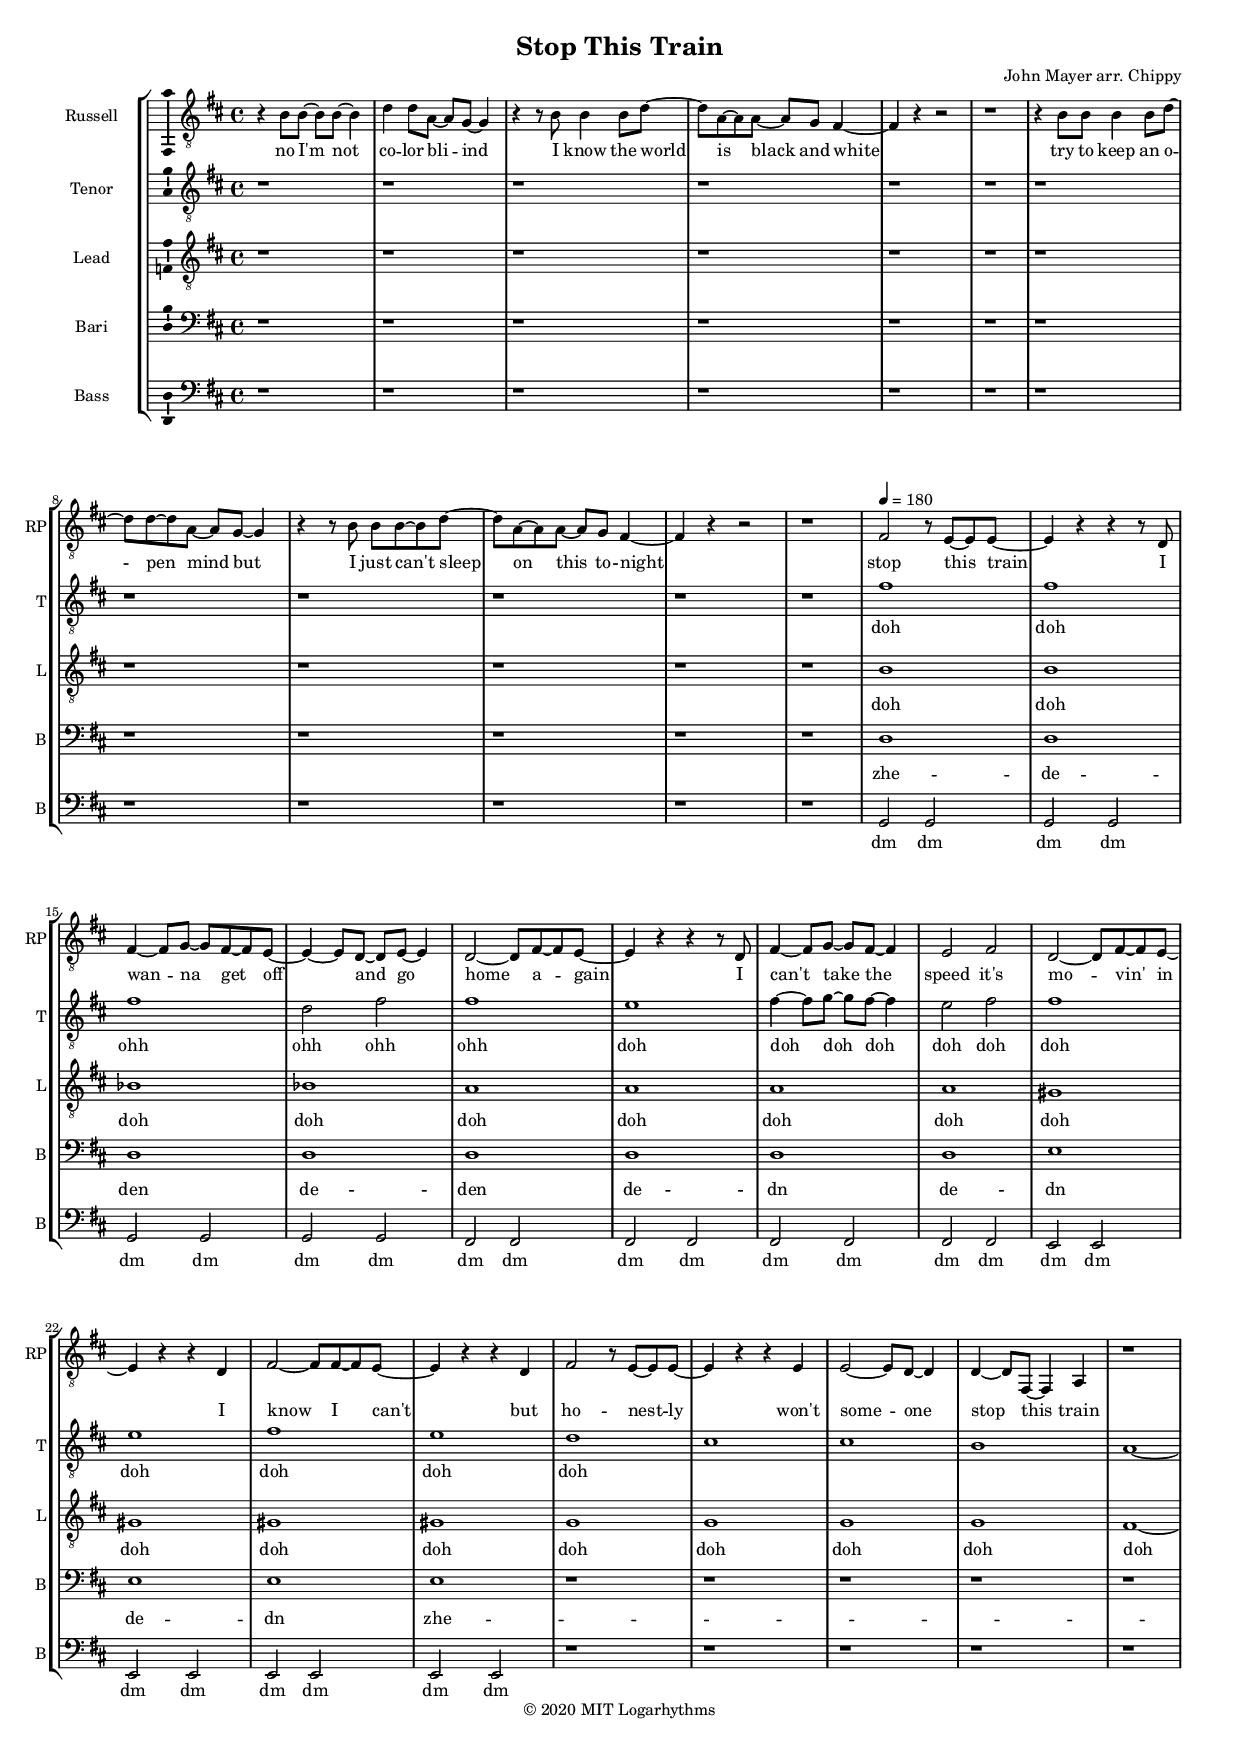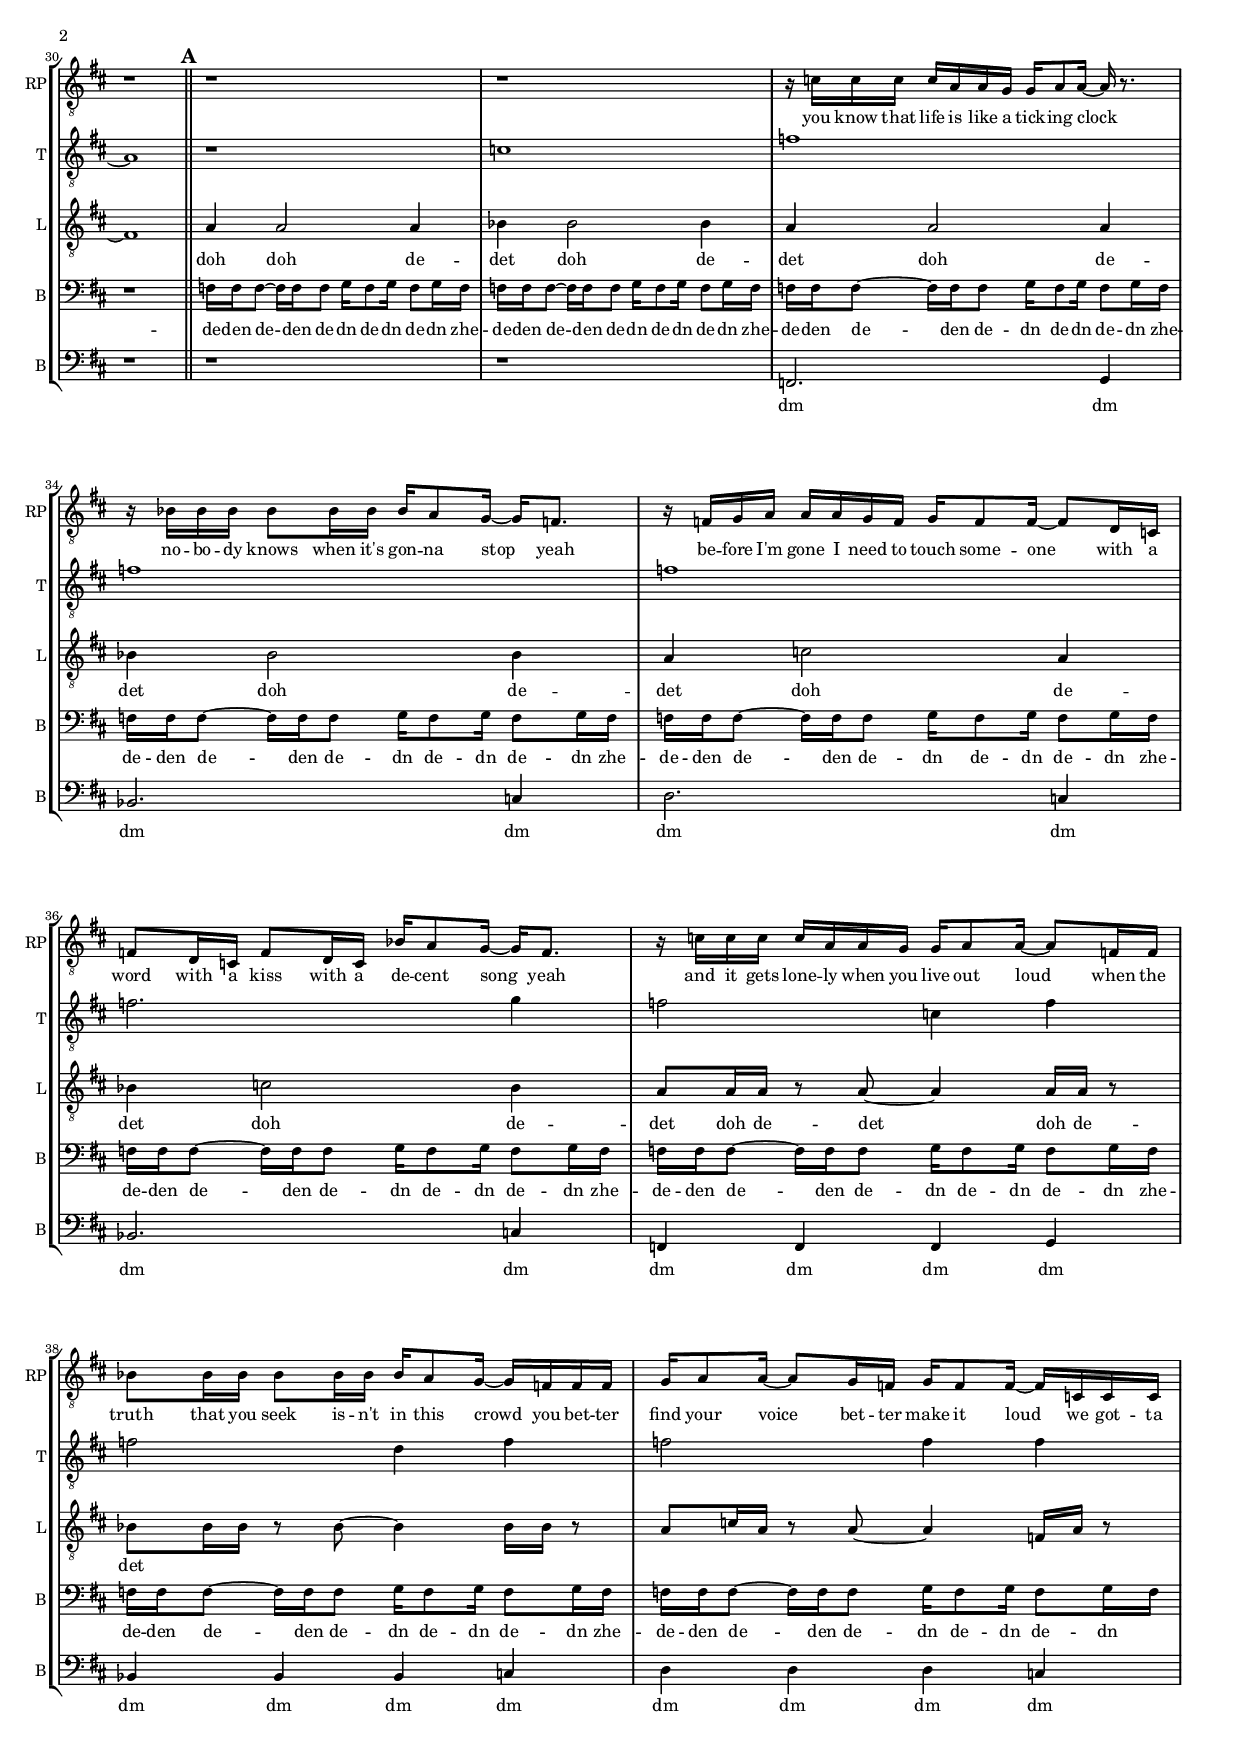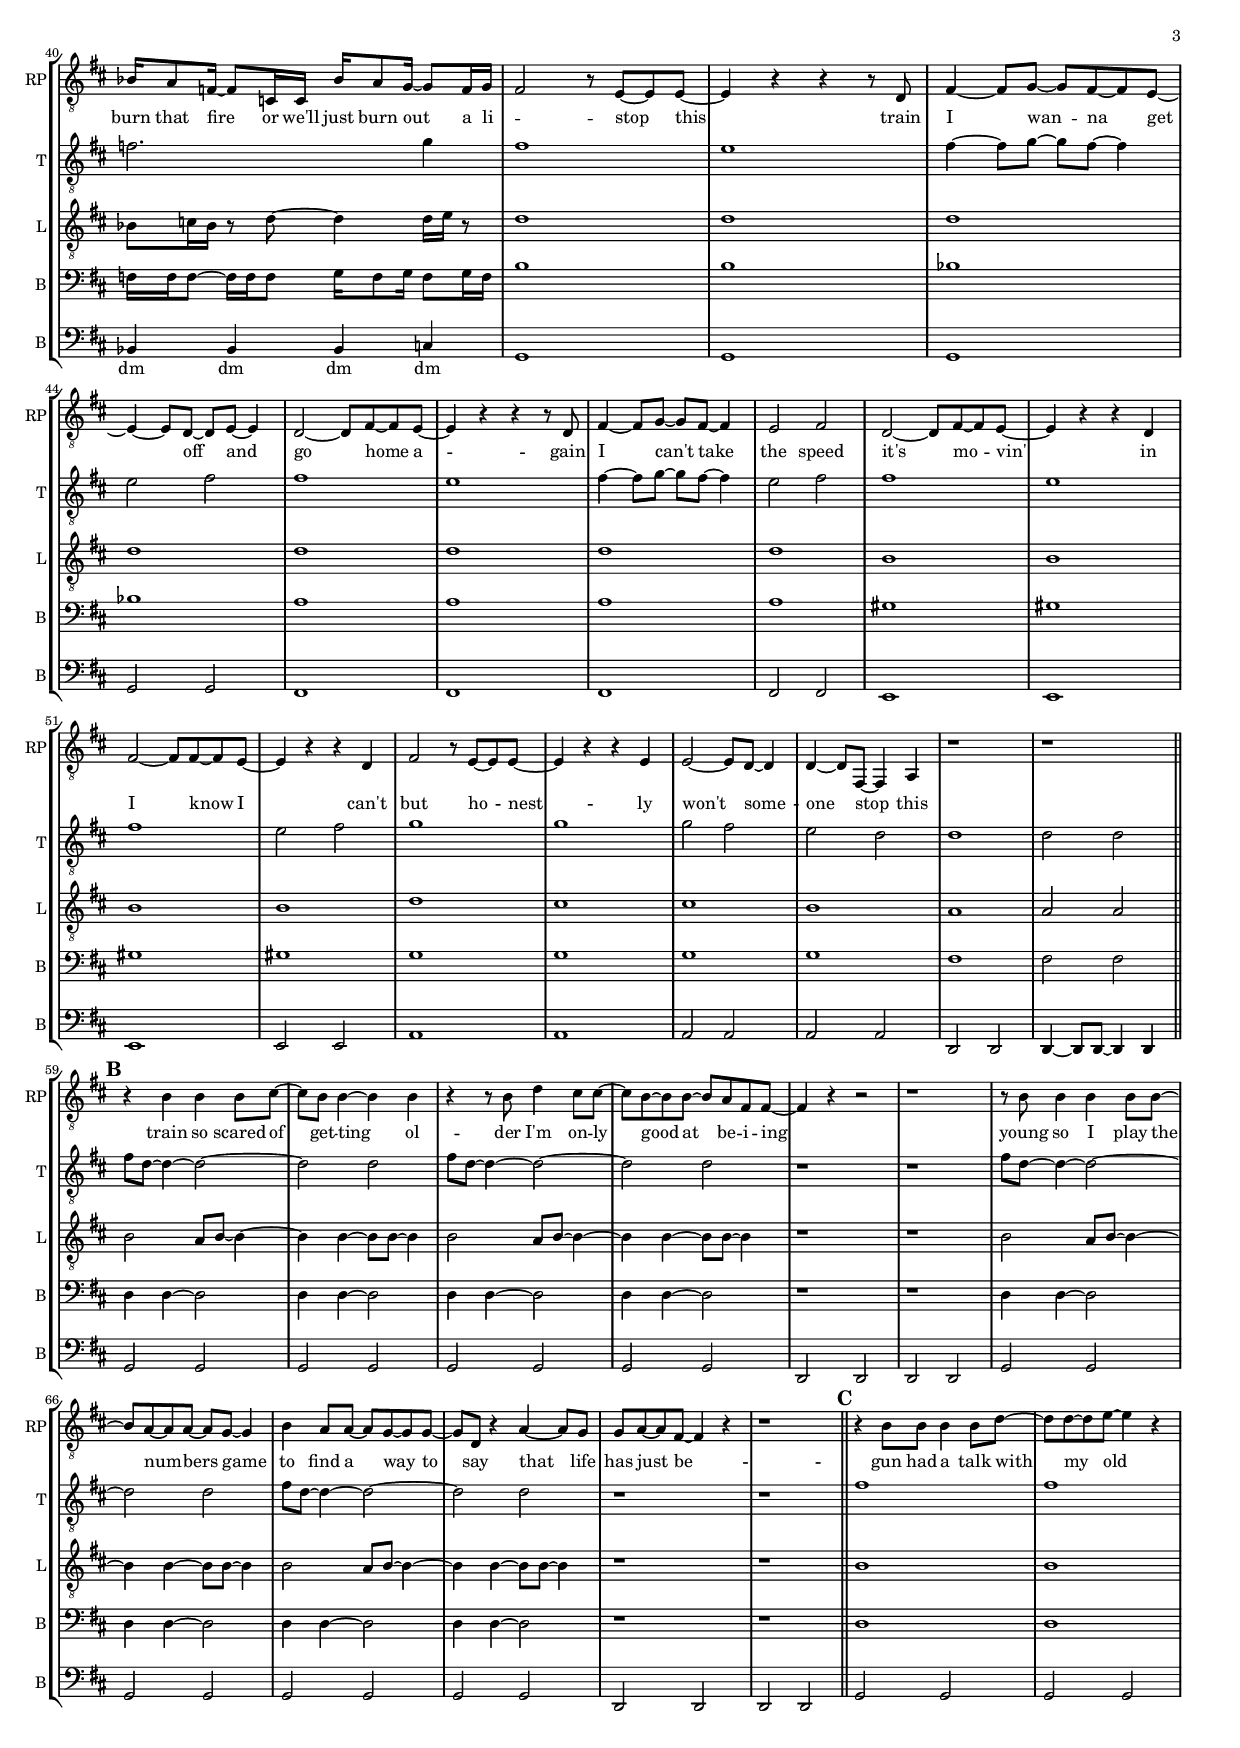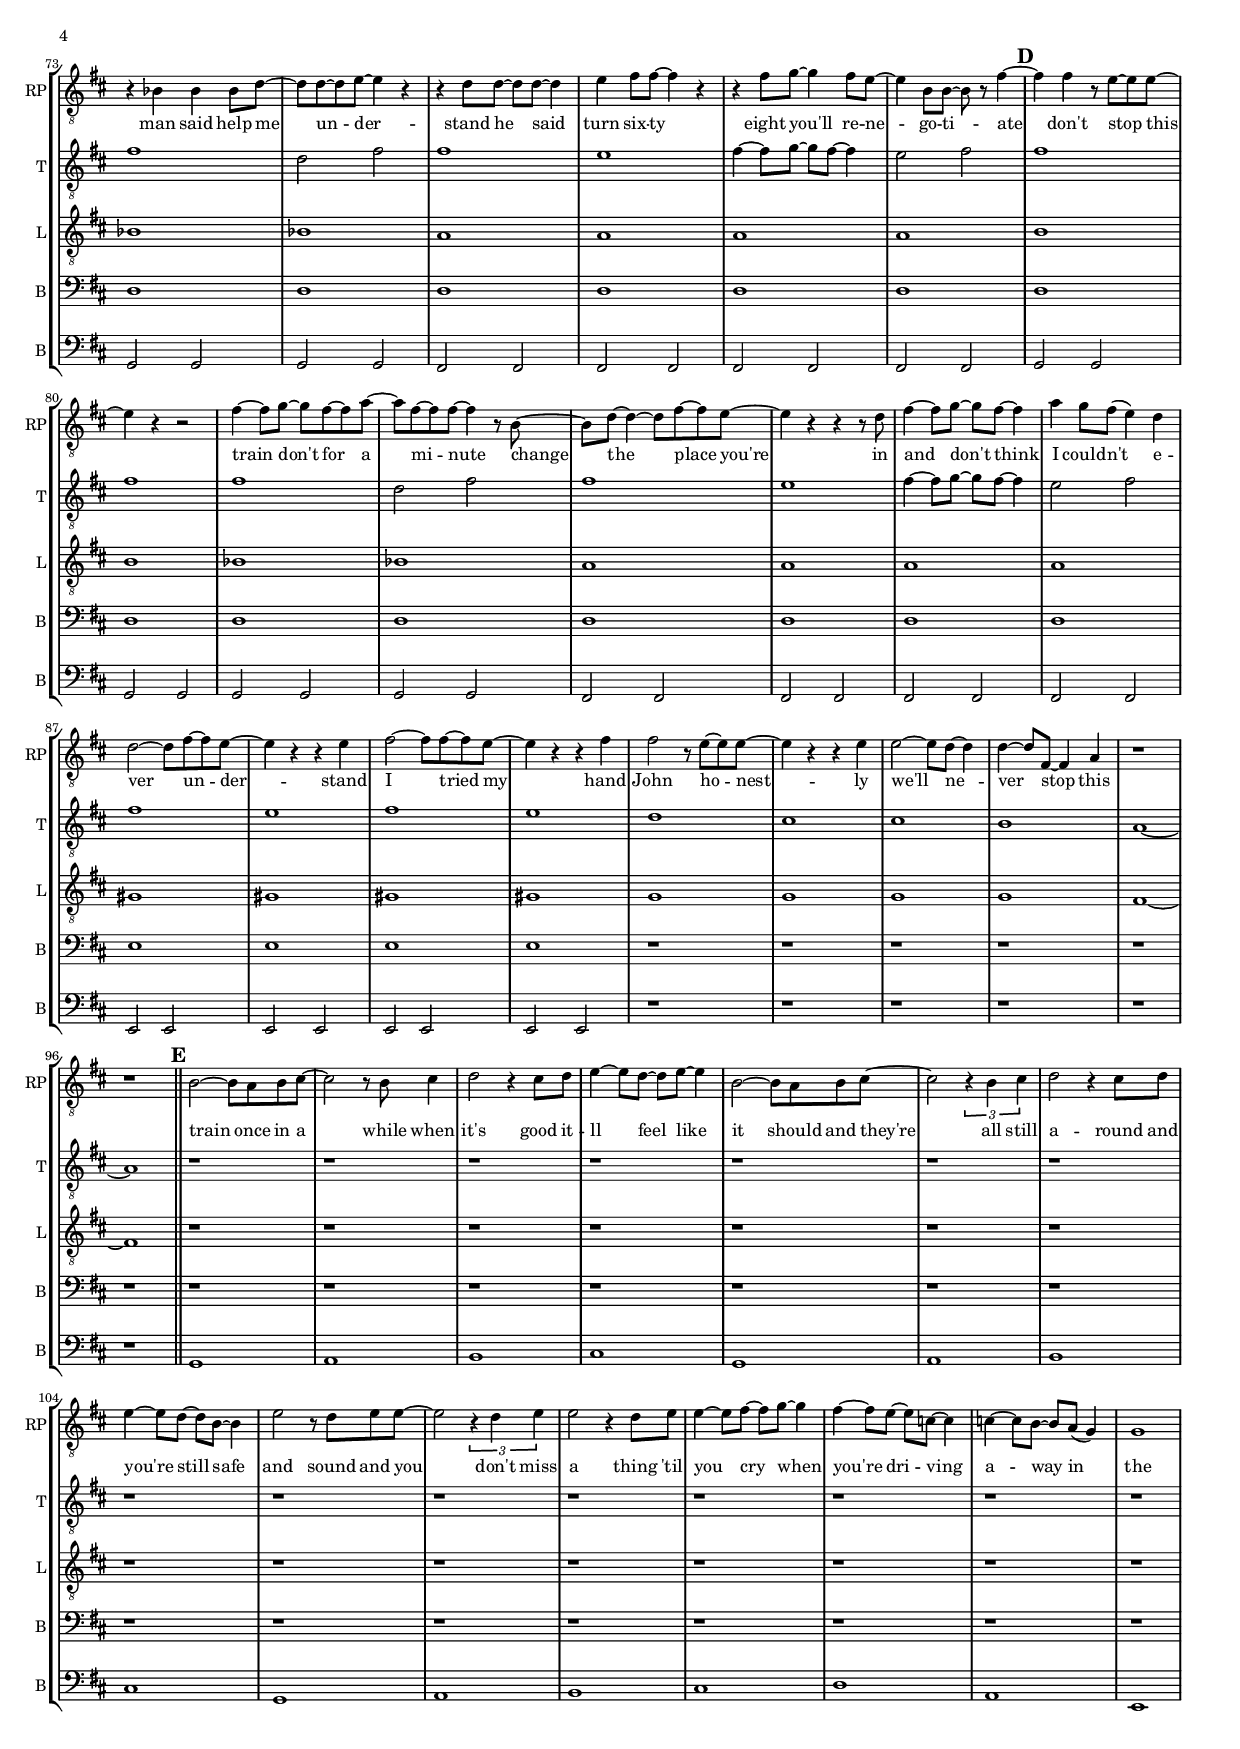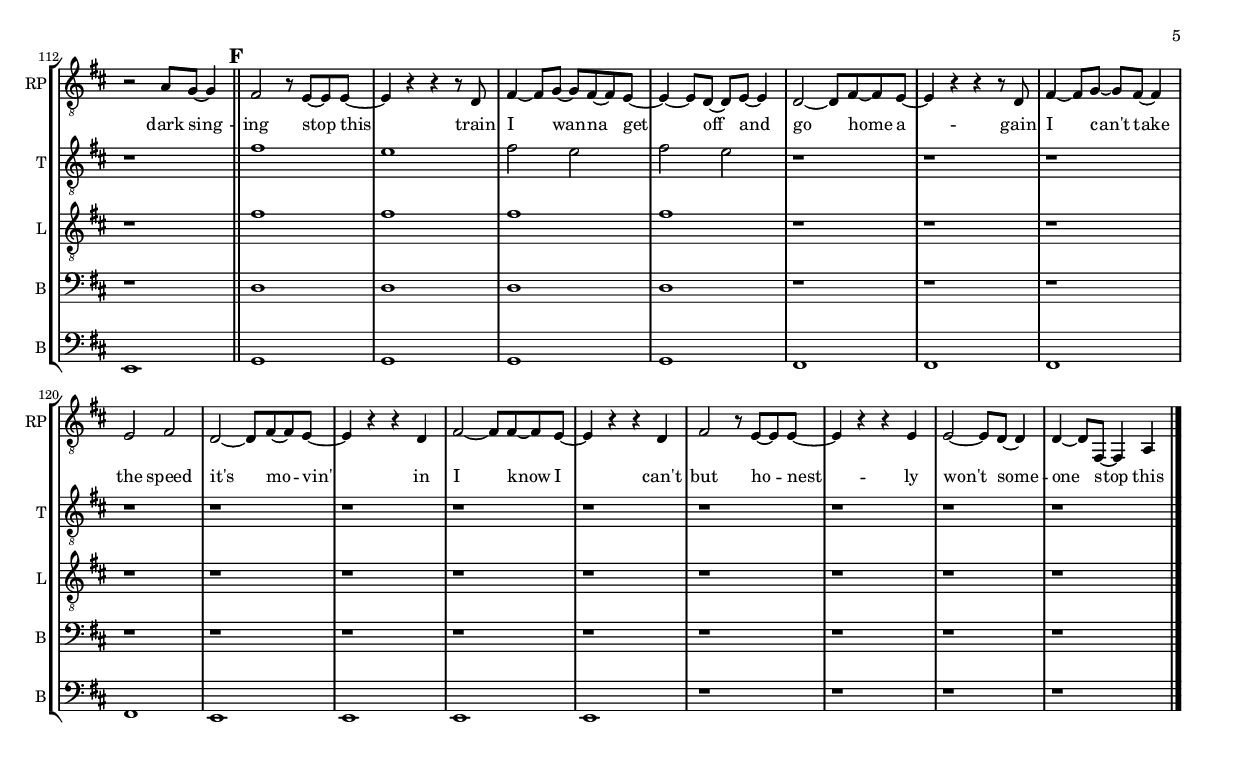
% score:///home/ryan/git/personal/stop-this-train/score.ly
% play:///home/ryan/git/personal/stop-this-train/media/russell.m4a:0
% play:///home/ryan/git/personal/stop-this-train/media/original.m4a:150
% play:///home/ryan/git/personal/stop-this-train/media/tori.m4a:4

\version "2.18.2"

#(set-global-staff-size 14)

\header {
  title = "Stop This Train"
  composer = "John Mayer arr. Chippy"
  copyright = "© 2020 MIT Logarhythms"
}

gSolo = { \key d \major }
gSoloLyrics = {}
gComp = { \key d \major }
gCompLyrics = {}
gRat = { \key d \major }
gRatLyrics = {}
gTenor = { \key d \major }
gTenorLyrics = {}
gLead = { \key d \major }
gLeadLyrics = {}
gBari = { \key d \major }
gBariLyrics = {}
gBass = { \key d \major }
gBassLyrics = {}


solo = \relative c' {
  r4  b8 b~  b8 b~  b4 |
  % no I'm not
  d4  d8 a~  a8 g~ g4 |
  % color bli-ind
  r4  r8 b  b4  b8 d~ |
  % I know the world
  d8 a~  a8 a~  a8 g  fis4~ |
  % is black and white

  fis4 r4 r2 |
  r1 |

  r4  b8 b  b4  b8 d~ |
  % try to keep an o-
  d8 d~  d8 a~  a8 g~ g4 |
  % pen mind but
  r4  r8 b  b8 b~  b8 d~ |
  % I just can't
  d8 a~  a8 a~  a8 g  fis4~ |
  % sleep on this tonigt

  fis4 r4 r2 |
  r1 |
}

soloLyrics = \lyricmode {
  no I'm not
  co -- lor bli -- ind
  I know the world
  is black and white

  try to keep an o --
  pen mind but
  I just can't
  sleep on this to -- night
}

comp = \relative c {
  r1 | r1 | r1 | r1 |
  r1 | r1 | r1 | r1 |
  r1 | r1 | r1 | r1 |
}

compLyrics = \lyricmode {}

rat = \relative c'' {
  r1 | r1 | r1 | r1 |
  r1 | r1 | r1 | r1 |
  r1 | r1 | r1 | r1 |
}

ratLyrics = \lyricmode {}

tenor = \relative c' {
  r1 | r1 | r1 | r1 |
  r1 | r1 | r1 | r1 |
  r1 | r1 | r1 | r1 |
}

tenorLyrics = \lyricmode {}

lead = \relative c' {
  r1 | r1 | r1 | r1 |
  r1 | r1 | r1 | r1 |
  r1 | r1 | r1 | r1 |
}

leadLyrics = \lyricmode {}

bari = \relative c' {
  r1 | r1 | r1 | r1 |
  r1 | r1 | r1 | r1 |
  r1 | r1 | r1 | r1 |
}

bariLyrics = \lyricmode {}

bass = \relative c, {
  r1 | r1 | r1 | r1 |
  r1 | r1 | r1 | r1 |
  r1 | r1 | r1 | r1 |
}

bassLyrics = \lyricmode {}


% "Export" the music to new variables

gSolo = { \gSolo \solo }
gSoloLyrics = { \gSoloLyrics \soloLyrics }
gComp = { \gComp \comp }
gCompLyrics = { \gCompLyrics \compLyrics }
gRat = { \gRat \rat }
gRatLyrics = { \gRatLyrics \ratLyrics }
gTenor = { \gTenor \tenor }
gTenorLyrics = { \gTenorLyrics \tenorLyrics }
gLead = { \gLead \lead }
gLeadLyrics = { \gLeadLyrics \leadLyrics }
gBari = { \gBari \bari }
gBariLyrics = { \gBariLyrics \bariLyrics }
gBass = { \gBass \bass }
gBassLyrics = { \gBassLyrics \bassLyrics }

% score:///home/ryan/git/personal/stop-this-train/score.ly
% play:///home/ryan/git/personal/stop-this-train/media/russell.m4a:68.75
% play:///home/ryan/git/personal/stop-this-train/media/original.m4a:96

solo = \relative c {
  \tempo 4 = 180

  fis2  r8 e~  e8 e~ |
  % stop this train
  e4  r4  r4  r8 d |
  % I
  fis4~  fis8 g~  g8 fis~  fis8 e~ |
  % wan-na get off
  e4~  e8 d~  d8 e8~  e4 |
  % and go

  d2~  d8 fis~  fis8 e~ |
  % home again
  e4  r4  r4  r8 d |
  % I
  fis4~  fis8 g~  g8 fis~  fis4 |
  % can't take the
  e2  fis2 |
  % speed it's

  d2~  d8 fis~  fis8 e~ |
  % mo-vin' in
  e4  r4  r4  d4 |
  % I
  fis2~  fis8 fis~  fis8 e~ |
  % know I can't
  e4  r4  r4  d4 |
  % but

  fis2  r8 e~  e8 e~ |
  % honestly
  e4  r4  r4  e4 |
  % won't
  e2~  e8 d~  d4 |
  % some one
  d4~  d8 fis,~  fis4  a4 |
  % stop this train

  r1 | r1 |

  \bar "||" \mark \default
}

soloLyrics = \lyricmode {
  stop this train
  I
  wan -- na get off
  and go

  home a -- gain
  I
  can't take the
  speed it's

  mo -- vin' in
  I
  know I can't
  but

  ho -- nest -- ly
  won't
  some -- one
  stop this train
}

% play:///home/ryan/git/personal/stop-this-train/media/tori.m4a:93
toricomp = \relative c' {
  d2  r8 b~  b8 b~ |
  % stop this train
  b4  r4  r2 |
  %
  d4~  d8 e~  e8 d~  d8 b~ |
  % wan-na get off
  b4~  b8 a~  a8 b8~  b4 |
  % and go
}

comp = \relative c' {
  r1 | r1 | r1 | r1 |
  r1 | r1 | r1 | r1 |
  r1 | r1 | r1 | r1 |
  r1 | r1 | r1 | r1 |
  r1 | r1 |
}

compLyrics = \lyricmode {}

rat = \relative c'' {
  r1 | r1 | r1 | r1 |
  r1 | r1 | r1 | r1 |
  r1 | r1 | r1 | r1 |
  r1 | r1 | r1 | r1 |
  r1 | r1 |
}

ratLyrics = \lyricmode {}

tenor = \relative c' {
  fis1 |
  fis1 |
  fis1 |
  d2  fis |

  fis1 |
  e1 |
  fis4~  fis8 g~  g8 fis~  fis4 |
  e2  fis2 |

  fis1 |
  e1 |
  fis1 |
  e1 |

  d1 |
  cis1 |
  cis1 |
  b1 |

  a1~ | a1 |
}

tenorLyrics = \lyricmode {}

lead = \relative c' {
  b1 |
  b1 |
  bes1 |
  bes1 |

  a1 |
  a1 |
  a1 |
  a1 |

  gis1 |
  gis1 |
  gis1 |
  gis1 |

  g1 |
  g1 |
  g1 |
  g1 |

  fis1~ | fis1 |
}

leadLyrics = \lyricmode {}

% play:///home/ryan/git/personal/stop-this-train/media/original.m4a:110
bari = \relative c {
  d1 |
  d1 |
  d1 |
  d1 |

  d1 |
  d1 |
  d1 |
  d1 |

  e1 |
  e1 |
  e1 |
  e1 |

  r1 |
  r1 |
  r1 |
  r1 |

  r1 | r1 |
}

bariLyrics = \lyricmode {}

bass = \relative c {
  g2  g |
  g2  g |
  g2  g |
  g2  g |

  fis2  fis |
  fis2  fis |
  fis2  fis |
  fis2  fis |

  e2  e |
  e2  e |
  e2  e |
  e2  e |

  r1 | r1 | r1 | r1 |
  r1 | r1 |
}

bassLyrics = \lyricmode {}


% "Export" the music to new variables

gSolo = { \gSolo \solo }
gSoloLyrics = { \gSoloLyrics \soloLyrics }
gComp = { \gComp \comp }
gCompLyrics = { \gCompLyrics \compLyrics }
gRat = { \gRat \rat }
gRatLyrics = { \gRatLyrics \ratLyrics }
gTenor = { \gTenor \tenor }
gTenorLyrics = { \gTenorLyrics \tenorLyrics }
gLead = { \gLead \lead }
gLeadLyrics = { \gLeadLyrics \leadLyrics }
gBari = { \gBari \bari }
gBariLyrics = { \gBariLyrics \bariLyrics }
gBass = { \gBass \bass }
gBassLyrics = { \gBassLyrics \bassLyrics }


solo = \relative c' {
  r1 | r1 |
  r16 c c c  c a a g  g a8 a16~  a r8. |
  r16 bes bes bes  bes8 bes16 bes  bes a8 g16~  g f8. |
  r16 f g a  a a g f  g f8 f16~  f8 d16 c |
  f8 d16 c  f8 d16 c  bes' a8 g16~  g f8. |
  r16 c' c c  c a a g  g a8 a16~  a8 f16 f |
  bes8 bes16 bes  bes8 bes16 bes  bes a8 g16~  g f f f |
  g a8 a16~  a8 g16 f  g f8 f16~  f c c c |
  bes' a8 f16~  f8 c16 c  bes' a8 g16~  g8 f16 g~ |
}

soloLyrics = \lyricmode {
  you know that life is like a tick -- ing clock
  no -- bo -- dy knows when it's gon -- na stop yeah
  be -- fore I'm gone I need to touch some -- one with a
  word with a kiss with a de -- cent song yeah

  and it gets lone -- ly when you live out loud when the
  truth that you seek is -- n't in this crowd you bet -- ter
  find your voice bet -- ter make it loud we got -- ta
  burn that fire or we'll just burn out a li --
}

comp = {
  r1 | r1 |
  r1 | r1 | r1 | r1 |
  r1 | r1 | r1 | r1 |
}

compLyrics = \lyricmode {

}

rat = {
  r1 | r1 |
  r1 | r1 | r1 | r1 |
  r1 | r1 | r1 | r1 |
}

ratLyrics = \lyricmode {

}

tenor = \relative c' {
  r1 |
  c1 |
  f1 |
  f1 |
  f1 |
  f2. g4 |
  f2 c4 f |
  f2 d4 f |
  f2 f4 f |
  f2. g4 |
}

tenorLyrics = \lyricmode {
  doh
  doh
  ohh
  ohh
  ohh ohh
  doh doh doh
  doh doh doh
  doh doh doh
  doh doh
}

lead = \relative c' {
  a4  a2  a4 |
  bes4  bes2  bes4 |
  a4  a2  a4 |
  bes4  bes2  bes4 |
  a4  c2  a4 |
  bes4  c2  bes4 |

  a8 a16 a  r8 a~  a4  a16 a r8 |
  bes8 bes16 bes  r8 bes~  bes4  bes16 bes r8 |
  a8 c16 a  r8 a~  a4  f16 a r8 |
  bes8 c16 bes  r8 d~  d4  d16 e r8 |
}

leadLyrics = \lyricmode {
  doh doh doh
  doh doh doh
  doh doh doh
  doh doh doh
  doh doh doh
  doh doh doh

  doh de -- det doh de -- det
  doh de -- det doh de -- det
  doh de -- det doh de -- det
  doh de -- det doh de -- det
}

bari = \relative c {
  f16 f f8~  f16 f f8  g16 f8 g16  f8 g16 f |
  f16 f f8~  f16 f f8  g16 f8 g16  f8 g16 f |
  f16 f f8~  f16 f f8  g16 f8 g16  f8 g16 f |
  f16 f f8~  f16 f f8  g16 f8 g16  f8 g16 f |
  f16 f f8~  f16 f f8  g16 f8 g16  f8 g16 f |
  f16 f f8~  f16 f f8  g16 f8 g16  f8 g16 f |

  f16 f f8~  f16 f f8  g16 f8 g16  f8 g16 f |
  f16 f f8~  f16 f f8  g16 f8 g16  f8 g16 f |
  f16 f f8~  f16 f f8  g16 f8 g16  f8 g16 f |
  f16 f f8~  f16 f f8  g16 f8 g16  f8 g16 f |
}

bariLyrics = \lyricmode {
  zhe -- de -- den de -- den de -- dn de -- dn de -- dn
  zhe -- de -- den de -- den de -- dn de -- dn de -- dn
  zhe -- de -- den de -- den de -- dn de -- dn de -- dn
  zhe -- de -- den de -- den de -- dn de -- dn de -- dn
  zhe -- de -- den de -- den de -- dn de -- dn de -- dn
  zhe -- de -- den de -- den de -- dn de -- dn de -- dn
  zhe -- de -- den de -- den de -- dn de -- dn de -- dn
  zhe -- de -- den de -- den de -- dn de -- dn de -- dn
  zhe -- de -- den de -- den de -- dn de -- dn de -- dn
  zhe -- de -- den de -- den de -- dn de -- dn de -- dn
}

bass = \relative c, {
  r1 | r1 |
  f2.  g4 |
  bes2.  c4 |
  d2. c4 |
  bes2. c4|
  f,4 f f g |
  bes4 bes bes c |
  d4 d d c |
  bes4 bes bes c |
}

bassLyrics = \lyricmode {
  dm dm
  dm dm
  dm dm
  dm dm
  dm dm dm dm
  dm dm dm dm
  dm dm dm dm
  dm dm dm dm
}


% "Export" the music to new variables

gSolo = { \gSolo \solo }
gSoloLyrics = { \gSoloLyrics \soloLyrics }
gComp = { \gComp \comp }
gCompLyrics = { \gCompLyrics \compLyrics }
gRat = { \gRat \rat }
gRatLyrics = { \gRatLyrics \ratLyrics }
gTenor = { \gTenor \tenor }
gTenorLyrics = { \gTenorLyrics \tenorLyrics }
gLead = { \gLead \lead }
gLeadLyrics = { \gLeadLyrics \leadLyrics }
gBari = { \gBari \bari }
gBariLyrics = { \gBariLyrics \bariLyrics }
gBass = { \gBass \bass }
gBassLyrics = { \gBassLyrics \bassLyrics }

% score:///home/ryan/git/personal/stop-this-train/score.ly
% play:///home/ryan/git/personal/stop-this-train/media/russell.m4a:68.75
% play:///home/ryan/git/personal/stop-this-train/media/original.m4a:96

solo = \relative c {
  fis2  r8 e~  e8 e~ |
  % stop this train
  e4  r4  r4  r8 d |
  % I
  fis4~  fis8 g~  g8 fis~  fis8 e~ |
  % wan-na get off
  e4~  e8 d~  d8 e8~  e4 |
  % and go

  d2~  d8 fis~  fis8 e~ |
  % home again
  e4  r4  r4  r8 d |
  % I
  fis4~  fis8 g~  g8 fis~  fis4 |
  % can't take the
  e2  fis2 |
  % speed it's

  d2~  d8 fis~  fis8 e~ |
  % mo-vin' in
  e4  r4  r4  d4 |
  % I
  fis2~  fis8 fis~  fis8 e~ |
  % know I can't
  e4  r4  r4  d4 |
  % but

  fis2  r8 e~  e8 e~ |
  % honestly
  e4  r4  r4  e4 |
  % won't
  e2~  e8 d~  d4 |
  % some one
  d4~  d8 fis,~  fis4  a4 |
  % stop this train

  r1 | r1 |

  \bar "||" \mark \default
}

soloLyrics = \lyricmode {
  stop this train
  I
  wan -- na get off
  and go

  home a -- gain
  I
  can't take the
  speed it's

  mo -- vin' in
  I
  know I can't
  but

  ho -- nest -- ly
  won't
  some -- one
  stop this train
}

% play:///home/ryan/git/personal/stop-this-train/media/tori.m4a:93
toricomp = \relative c' {
  d2  r8 b~  b8 b~ |
  % stop this train
  b4  r4  r2 |
  %
  d4~  d8 e~  e8 d~  d8 b~ |
  % wan-na get off
  b4~  b8 a~  a8 b8~  b4 |
  % and go
}

comp = \relative c' {
  r1 | r1 | r1 | r1 |
  r1 | r1 | r1 | r1 |
  r1 | r1 | r1 | r1 |
  r1 | r1 | r1 | r1 |
  r1 | r1 |
}

compLyrics = \lyricmode {}

rat = \relative c'' {
  r1 | r1 | r1 | r1 |
  r1 | r1 | r1 | r1 |
  r1 | r1 | r1 | r1 |
  r1 | r1 | r1 | r1 |
  r1 | r1 |
}

ratLyrics = \lyricmode {}

tenor = \relative c' {
  fis1 |
  e1 |
  fis4~  fis8 g~  g8 fis~  fis4 |
  e2  fis |

  fis1 |
  e1 |
  fis4~  fis8 g~  g8 fis~  fis4 |
  e2  fis |

  fis1 |
  e1 |
  fis1 |
  e2  fis2 |

  g1 |
  g1 |
  g2  fis2 |
  e2  d2 |

  d1 | d2  d2 |
}

tenorLyrics = \lyricmode {}

lead = \relative c' {
  d1 |
  d1 |
  d1 |
  d1 |

  d1 |
  d1 |
  d1 |
  d1 |

  b1 |
  b1 |
  b1 |
  b1 |

  d1 |
  cis1 |
  cis1 |
  b1 |

  a1 | a2  a2 |
}

leadLyrics = \lyricmode {}

% play:///home/ryan/git/personal/stop-this-train/media/original.m4a:110
bari = \relative c' {
  b1 |
  b1 |
  bes1 |
  bes1 |

  a1 |
  a1 |
  a1 |
  a1 |

  gis1 |
  gis1 |
  gis1 |
  gis1 |

  g1 |
  g1 |
  g1 |
  g1 |

  fis1 | fis2  fis2 |
}

bariLyrics = \lyricmode {}

bass = \relative c {
  g1 | g1 | g1 | g2 g |
  fis1 | fis1 | fis1 | fis2 fis |
  e1 | e1 | e1 | e2 e |
  a1 | a1 | a2 a | a2 a |
  d,2 d | d4~  d8 d~  d4  d4 |
}


% "Export" the music to new variables

gSolo = { \gSolo \solo }
gSoloLyrics = { \gSoloLyrics \soloLyrics }
gComp = { \gComp \comp }
gCompLyrics = { \gCompLyrics \compLyrics }
gRat = { \gRat \rat }
gRatLyrics = { \gRatLyrics \ratLyrics }
gTenor = { \gTenor \tenor }
gTenorLyrics = { \gTenorLyrics \tenorLyrics }
gLead = { \gLead \lead }
gLeadLyrics = { \gLeadLyrics \leadLyrics }
gBari = { \gBari \bari }
gBariLyrics = { \gBariLyrics \bariLyrics }
gBass = { \gBass \bass }
gBassLyrics = { \gBassLyrics \bassLyrics }

% score:///home/ryan/git/personal/stop-this-train/score.ly
% play:///home/ryan/git/personal/stop-this-train/media/russell.m4a:97.75
% play:///home/ryan/git/personal/stop-this-train/media/original.m4a:150

solo = \relative c' {
  r4  b4  b4  b8 cis~ |
  % so scared of get-
  cis8 b  b4~  b4  b4 |
  % ting older
  r4  r8 b  d4  cis8 cis~ |
  % I'm only good
  cis8 b~  b8 b~  b8 a  fis8 fis~ |
  % at being young

  fis4 r4 r2 |
  r1 |

% play:///home/ryan/git/personal/stop-this-train/media/original.m4a:160

  r8 b  b4  b4  b8 b~ |
  % so I play the num -
  b8 a~  a8 a~  a8 g~  g4 |
  % bers game to
  b4  a8 a~  a8 g~  g8 g~ |
  % find a way to say
  g8 d  r4  a'4~ a8 g |
  % that life has

  g8 a~  a8 fis~  fis4  r4 |
  % just begun
  r1 |

  \bar "||" \mark \default
}

soloLyrics = \lyricmode {
  so scared of get --
  ting ol -- der
  I'm on -- ly good
  at be -- i -- ing young

  so I play the num --
  bers game to
  find a way to say
  that life has 

  just be -- gun
}

comp = \relative c {
  r1 | r1 | r1 | r1 |
  r1 | r1 | r1 | r1 |
  r1 | r1 | r1 | r1 |
}

compLyrics = \lyricmode {}

rat = \relative c'' {
  r1 | r1 | r1 | r1 |
  r1 | r1 | r1 | r1 |
  r1 | r1 | r1 | r1 |
}

ratLyrics = \lyricmode {}

tenor = \relative c' {
  fis8 d~  d4~  d2~ |
  d2  d2 |
  fis8 d~  d4~  d2~ |
  d2  d2 |

  r1 | r1 |

  fis8 d~  d4~  d2~ |
  d2  d2 |
  fis8 d~  d4~  d2~ |
  d2  d2 |

  r1 | r1 |
}

tenorLyrics = \lyricmode {}

lead = \relative c' {
  b2  a8 b~  b4~ |
  b4  b4~  b8 b~  b4 |
  b2  a8 b~  b4~ |
  b4  b4~  b8 b~  b4 |

  r1 | r1 |

  b2  a8 b~  b4~ |
  b4  b4~  b8 b~  b4 |
  b2  a8 b~  b4~ |
  b4  b4~  b8 b~  b4 |

  r1 | r1 |
}

leadLyrics = \lyricmode {}

bari = \relative c {
  d4  d4~  d2|
  d4  d4~  d2|
  d4  d4~  d2|
  d4  d4~  d2|

  r1 | r1 |

  d4  d4~  d2|
  d4  d4~  d2|
  d4  d4~  d2|
  d4  d4~  d2|

  r1 | r1 |
}

bariLyrics = \lyricmode {}

bass = \relative c {
  g2 g2 | g2 g2 | g2 g2 | g2 g2 |
  d2 d2 | d2 d2 |
  g2 g2 | g2 g2 | g2 g2 | g2 g2 |
  d2 d2 | d2 d2 |
}

bassLyrics = \lyricmode {}


% "Export" the music to new variables

gSolo = { \gSolo \solo }
gSoloLyrics = { \gSoloLyrics \soloLyrics }
gComp = { \gComp \comp }
gCompLyrics = { \gCompLyrics \compLyrics }
gRat = { \gRat \rat }
gRatLyrics = { \gRatLyrics \ratLyrics }
gTenor = { \gTenor \tenor }
gTenorLyrics = { \gTenorLyrics \tenorLyrics }
gLead = { \gLead \lead }
gLeadLyrics = { \gLeadLyrics \leadLyrics }
gBari = { \gBari \bari }
gBariLyrics = { \gBariLyrics \bariLyrics }
gBass = { \gBass \bass }
gBassLyrics = { \gBassLyrics \bassLyrics }

% score:///home/ryan/git/personal/stop-this-train/score.ly
% play:///home/ryan/git/personal/stop-this-train/media/russell.m4a:118


% play:///home/ryan/git/personal/stop-this-train/media/original.m4a:171

solo = \relative c' {
  r4  b8 b  b4  b8 d~ |
  % had a talk with my
  d8 d~  d8 e~  e4 r4 |
  % old man
  r4  bes4  bes4  bes8 d~ |
  % said help me un-
  d8 d~  d8 e~  e4 r4 |
  % der stand

% play:///home/ryan/git/personal/stop-this-train/media/original.m4a:177.2

  r4  d8 d~  d8 d~  d4 |
  % he said turn
  e4  fis8 fis~  fis4  r4 |
  % sixty eight
  r4  fis8 g~  g4  fis8 e~ |
  % you'll renego-
  e4  b8 b~  b8 r  fis'4~ |
  % tiate don't

  \mark \default

% play:///home/ryan/git/personal/stop-this-train/media/original.m4a:182

  fis4  fis4  r8 e~  e8 e~ |
  % stop this train
  e4  r4  r2 |
  %
  fis4~  fis8 g~  g8 fis~  fis8 a~ |
  % don't for a mi-
  a8 fis~  fis8 fis~  fis4  r8 b,~ |
  % nute change the 

% play:///home/ryan/git/personal/stop-this-train/media/original.m4a:187

  b8 d~  d4~  d8 fis~  fis8 e~ |
  % place you're in
  e4  r4  r4  r8 d |
  % and
  fis4~  fis8 g~  g8 fis~  fis4 |
  % don't think I
  a4  g8 fis(  e4)  d4 |
  % couldn't ever

% play:///home/ryan/git/personal/stop-this-train/media/original.m4a:193

  d2~  d8 fis~  fis8 e~ |
  % understand
  e4  r4  r4  e4 |
  % I
  fis2~  fis8 fis~  fis8 e~ |
  % tried my hand
  e4  r4  r4  fis4 |
  % john

% play:///home/ryan/git/personal/stop-this-train/media/original.m4a:198.7

  fis2  r8 e~  e8 e~ |
  % honestly
  e4  r4  r4  e4 |
  % we'll ne-
  e2~  e8 d~  d4 |
  % ver
  d4~  d8 fis,~  fis4  a4 |
  % stop this train

  r1 | r1 |

  \bar "||" \mark \default
}

soloLyrics = \lyricmode {
  had a talk with my
  old man
  said help me un --
  der -- stand

  he said turn
  six -- ty eight
  you'll re -- ne -- go --
  ti -- ate don't

  stop this train
  don't for a mi --
  nute change the

  place you're in
  and
  don't think I
  could -- n't e -- ver

  un -- der -- stand
  I
  tried my hand
  John

  ho -- nest -- ly
  we'll ne --
  ver
  stop this train
}

comp = \relative c' {
  r1 | r1 | r1 | r1 |
  r1 | r1 | r1 | r1 |
  r1 | r1 | r1 | r1 |
  r1 | r1 | r1 | r1 |
  r1 | r1 | r1 | r1 |
  r1 | r1 | r1 | r1 |
  r1 | r1 |
}

compLyrics = \lyricmode {}

rat = \relative c'' {
  r1 | r1 | r1 | r1 |
  r1 | r1 | r1 | r1 |
  r1 | r1 | r1 | r1 |
  r1 | r1 | r1 | r1 |
  r1 | r1 | r1 | r1 |
  r1 | r1 | r1 | r1 |
  r1 | r1 |
}

ratLyrics = \lyricmode {}

tenor = \relative c' {
  fis1 |
  fis1 |
  fis1 |
  d2  fis |

  fis1 |
  e1 |
  fis4~  fis8 g~  g8 fis~  fis4 |
  e2  fis2 |

  fis1 |
  fis1 |
  fis1 |
  d2  fis |

  fis1 |
  e1 |
  fis4~  fis8 g~  g8 fis~  fis4 |
  e2  fis2 |

  fis1 |
  e1 |
  fis1 |
  e1 |

  d1 |
  cis1 |
  cis1 |
  b1 |

  a1~ | a1 |
}

tenorLyrics = \lyricmode {}

lead = \relative c' {
  b1 |
  b1 |
  bes1 |
  bes1 |

  a1 |
  a1 |
  a1 |
  a1 |

  b1 |
  b1 |
  bes1 |
  bes1 |

  a1 |
  a1 |
  a1 |
  a1 |

  gis1 |
  gis1 |
  gis1 |
  gis1 |

  g1 |
  g1 |
  g1 |
  g1 |

  fis1~ | fis1 |
}

leadLyrics = \lyricmode {}

% play:///home/ryan/git/personal/stop-this-train/media/original.m4a:110
bari = \relative c {
  d1 |
  d1 |
  d1 |
  d1 |

  d1 |
  d1 |
  d1 |
  d1 |

  d1 |
  d1 |
  d1 |
  d1 |

  d1 |
  d1 |
  d1 |
  d1 |

  e1 |
  e1 |
  e1 |
  e1 |

  r1 |
  r1 |
  r1 |
  r1 |

  r1 | r1 |
}

bariLyrics = \lyricmode {}

bass = \relative c {
  g2  g |
  g2  g |
  g2  g |
  g2  g |

  fis2  fis |
  fis2  fis |
  fis2  fis |
  fis2  fis |

  g2  g |
  g2  g |
  g2  g |
  g2  g |

  fis2  fis |
  fis2  fis |
  fis2  fis |
  fis2  fis |

  e2  e |
  e2  e |
  e2  e |
  e2  e |

  r1 | r1 | r1 | r1 |
  r1 | r1 |
}

bassLyrics = \lyricmode {}


% "Export" the music to new variables

gSolo = { \gSolo \solo }
gSoloLyrics = { \gSoloLyrics \soloLyrics }
gComp = { \gComp \comp }
gCompLyrics = { \gCompLyrics \compLyrics }
gRat = { \gRat \rat }
gRatLyrics = { \gRatLyrics \ratLyrics }
gTenor = { \gTenor \tenor }
gTenorLyrics = { \gTenorLyrics \tenorLyrics }
gLead = { \gLead \lead }
gLeadLyrics = { \gLeadLyrics \leadLyrics }
gBari = { \gBari \bari }
gBariLyrics = { \gBariLyrics \bariLyrics }
gBass = { \gBass \bass }
gBassLyrics = { \gBassLyrics \bassLyrics }

% score:///home/ryan/git/personal/stop-this-train/score.ly
% play:///home/ryan/git/personal/stop-this-train/media/russell.m4a:161

% play:///home/ryan/git/personal/stop-this-train/media/original.m4a:214

solo = \relative c' {
  b2~  b8 a  b8 cis~ |
  % once in a while
  cis2  r8 b  cis4 |
  % when it's
  d2  r4  cis8 d |
  % good it'll
  e4~  e8 d~  d8 e~  e4 |
  % feel like it

% play:///home/ryan/git/personal/stop-this-train/media/original.m4a:220

  b2~  b8 a  b8 cis~ |
  % should and they're
  cis2  \tuplet 3/2 { r4 b cis } |
  % all still a-
  d2  r4  cis8 d |
  % round and you're
  e4~  e8 d~  d8 b~  b4 |
  % still safe and

% play:///home/ryan/git/personal/stop-this-train/media/original.m4a:225.7

  e2  r8 d  e8 e~ |
  % sound and you don't
  e2  \tuplet 3/2 { r4 d e } |
  % miss a
  e2  r4  d8 e |
  % thing 'til you
  e4~  e8 fis~  fis8 g~  g4  |
  % cry when you're

% play:///home/ryan/git/personal/stop-this-train/media/original.m4a:230.5

  fis4~  fis8 e~  e8 c~  c4  |
  % driving a-
  c4~  c8 b~  b8 a(  g4)  |
  % way in the
  g1 |
  % dark
  r2  a8 g~  g4 |
  % singing

  \bar "||" \mark \default
}

soloLyrics = \lyricmode {
  once in a while
  when it's
  good it -- ll
  feel like it

  should and they're
  all still a --
  round and you're
  still safe and

  sound and you don't
  miss a
  thing 'til you
  cry when you're

  dri -- ving a --
  way in the
  dark
  sing -- ing
}

comp = {
  r1 | r1 | r1 | r1 |
  r1 | r1 | r1 | r1 |
  r1 | r1 | r1 | r1 |
  r1 | r1 | r1 | r1 |
}

compLyrics = \lyricmode {}

rat = {
  r1 | r1 | r1 | r1 |
  r1 | r1 | r1 | r1 |
  r1 | r1 | r1 | r1 |
  r1 | r1 | r1 | r1 |
}

ratLyrics = \lyricmode {}

tenor = \relative c' {
  r1 | r1 | r1 | r1 |
  r1 | r1 | r1 | r1 |
  r1 | r1 | r1 | r1 |
  r1 | r1 | r1 | r1 |
}

tenorLyrics = \lyricmode {}

lead = \relative c' {
  r1 | r1 | r1 | r1 |
  r1 | r1 | r1 | r1 |
  r1 | r1 | r1 | r1 |
  r1 | r1 | r1 | r1 |
}

leadLyrics = \lyricmode {}

bari = \relative c {
  r1 | r1 | r1 | r1 |
  r1 | r1 | r1 | r1 |
  r1 | r1 | r1 | r1 |
  r1 | r1 | r1 | r1 |
}

bariLyrics = \lyricmode {}

bass = \relative c {
  g1 | a1 | b1 | cis1 |
  g1 | a1 | b1 | cis1 |
  g1 | a1 | b1 | cis1 |
  d1 | a1 | e1 | e1 |
}

bassLyrics = \lyricmode {}


% "Export" the music to new variables

gSolo = { \gSolo \solo }
gSoloLyrics = { \gSoloLyrics \soloLyrics }
gComp = { \gComp \comp }
gCompLyrics = { \gCompLyrics \compLyrics }
gRat = { \gRat \rat }
gRatLyrics = { \gRatLyrics \ratLyrics }
gTenor = { \gTenor \tenor }
gTenorLyrics = { \gTenorLyrics \tenorLyrics }
gLead = { \gLead \lead }
gLeadLyrics = { \gLeadLyrics \leadLyrics }
gBari = { \gBari \bari }
gBariLyrics = { \gBariLyrics \bariLyrics }
gBass = { \gBass \bass }
gBassLyrics = { \gBassLyrics \bassLyrics }


solo = \relative c {
  fis2  r8 e~  e8 e~ |
  % stop this train
  e4  r4  r4  r8 d |
  % I
  fis4~  fis8 g~  g8 fis~  fis8 e~ |
  % wan-na get off
  e4~  e8 d~  d8 e8~  e4 |
  % and go

  d2~  d8 fis~  fis8 e~ |
  % home again
  e4  r4  r4  r8 d |
  % I
  fis4~  fis8 g~  g8 fis~  fis4 |
  % can't take the
  e2  fis2 |
  % speed it's

  d2~  d8 fis~  fis8 e~ |
  % mo-vin' in
  e4  r4  r4  d4 |
  % I
  fis2~  fis8 fis~  fis8 e~ |
  % know I can't
  e4  r4  r4  d4 |
  % but

  fis2  r8 e~  e8 e~ |
  % honestly
  e4  r4  r4  e4 |
  % won't
  e2~  e8 d~  d4 |
  % some one
  d4~  d8 fis,~  fis4  a4 |
  % stop this train

  \bar "|."
}

soloLyrics = \lyricmode {
  stop this train
  I
  wan -- na get off
  and go

  home a -- gain
  I
  can't take the
  speed it's

  mo -- vin' in
  I
  know I can't
  but

  ho -- nest -- ly
  won't
  some -- one
  stop this train
}

comp = \relative c' {
  r1 | r1 | r1 | r1 |
  r1 | r1 | r1 | r1 |
  r1 | r1 | r1 | r1 |
  r1 | r1 | r1 | r1 |
}

compLyrics = \lyricmode {}

rat = \relative c'' {
  r1 | r1 | r1 | r1 |
  r1 | r1 | r1 | r1 |
  r1 | r1 | r1 | r1 |
  r1 | r1 | r1 | r1 |
}

ratLyrics = \lyricmode {}

tenor = \relative c' {
  fis1 | e1 | fis2 e2 | fis2 e2 |

  r1 | r1 | r1 | r1 |
  r1 | r1 | r1 | r1 |
  r1 | r1 | r1 | r1 |
}

tenorLyrics = \lyricmode {}

lead = \relative c' {
  fis1 | fis1 | fis1 | fis1 |
  r1 | r1 | r1 | r1 |
  r1 | r1 | r1 | r1 |
  r1 | r1 | r1 | r1 |
}

leadLyrics = \lyricmode {}

bari = \relative c {
  d1 | d1 | d1 | d1 |
  r1 | r1 | r1 | r1 |
  r1 | r1 | r1 | r1 |
  r1 | r1 | r1 | r1 |
}

bariLyrics = \lyricmode {}

bass = \relative c {
  g1 | g1 | g1 | g1 |
  fis1 | fis1 | fis1 | fis1 |
  e1 | e1 | e1 | e1 |
  r1 | r1 | r1 | r1 |
}

bassLyrics = \lyricmode {}


% "Export" the music to new variables

gSolo = { \gSolo \solo }
gSoloLyrics = { \gSoloLyrics \soloLyrics }
gComp = { \gComp \comp }
gCompLyrics = { \gCompLyrics \compLyrics }
gRat = { \gRat \rat }
gRatLyrics = { \gRatLyrics \ratLyrics }
gTenor = { \gTenor \tenor }
gTenorLyrics = { \gTenorLyrics \tenorLyrics }
gLead = { \gLead \lead }
gLeadLyrics = { \gLeadLyrics \leadLyrics }
gBari = { \gBari \bari }
gBariLyrics = { \gBariLyrics \bariLyrics }
gBass = { \gBass \bass }
gBassLyrics = { \gBassLyrics \bassLyrics }


\score {
  \new StaffGroup = partsStaff <<
    \new Staff \with {
        instrumentName = #"Russell"
        shortInstrumentName = #"RP"
    }{
      \set Score.markFormatter = #format-mark-box-alphabet

      \set Staff.midiInstrument = #"acoustic grand"
      \set Staff.midiMaximumVolume = 0.6
      \clef "treble_8"
      \new Voice = "Russell" { \gSolo }
    }
    \new Lyrics \lyricsto "Russell" { \gSoloLyrics }
    %\new Staff \with {
    %    instrumentName = #"Comp"
    %    shortInstrumentName = #"C"
    %}{
    %  \set Staff.midiInstrument = #"acoustic grand"
    %  \set Staff.midiMaximumVolume = 0.4
    %  \clef "treble_8"
    %  \new Voice = "Comp" { \gComp }
    %}
    %\new Lyrics \lyricsto "Comp" { \gCompLyrics }
    %\new Staff \with {
    %    instrumentName = #"RAT"
    %    shortInstrumentName = #"R"
    %}{
    %  \set Staff.midiInstrument = #"acoustic grand"
    %  \set Staff.midiMaximumVolume = 0.6
    %  \clef "treble_8"
    %  \new Voice = "RAT" { \gRat }
    %}
    \new Lyrics \lyricsto "RAT" { \gRatLyrics }
    \new Staff \with {
        instrumentName = #"Tenor"
        shortInstrumentName = #"T"
    }{
      \set Staff.midiInstrument = #"acoustic guitar (nylon)"
      \set Staff.midiMaximumVolume = 0.9
      \clef "treble_8"
      \new Voice = "Tenor" { \gTenor }
    }
    \new Lyrics \lyricsto "Tenor" { \gTenorLyrics }
    \new Staff \with {
        instrumentName = #"Lead"
        shortInstrumentName = #"L"
    }{
      \set Staff.midiInstrument = #"acoustic guitar (nylon)"
      \set Staff.midiMaximumVolume = 0.9
      \clef "treble_8"
      \new Voice = "Lead" { \gLead }
    }
    \new Lyrics \lyricsto "Lead" { \gLeadLyrics }
    \new Staff \with {
        instrumentName = #"Bari"
        shortInstrumentName = #"B"
    }{
      \set Staff.midiInstrument = #"acoustic guitar (nylon)"
      \set Staff.midiMaximumVolume = 0.9
      \clef "bass"
      \new Voice = "Bari" { \gBari }
    }
    \new Lyrics \lyricsto "Bari" { \gBariLyrics }
    \new Staff \with {
        instrumentName = #"Bass"
        shortInstrumentName = #"B"
    }{
      \set Staff.midiInstrument = #"acoustic bass"
      \set Staff.midiMaximumVolume = 1.5
      \clef "bass"
      \new Voice = "Bass" { \gBass }
    }
    \new Lyrics \lyricsto "Bass" { \gBassLyrics }
  >>
  \layout {
    \context {
      \Voice
      \consists "Ambitus_engraver"
    }
  }
  \midi {}
}

